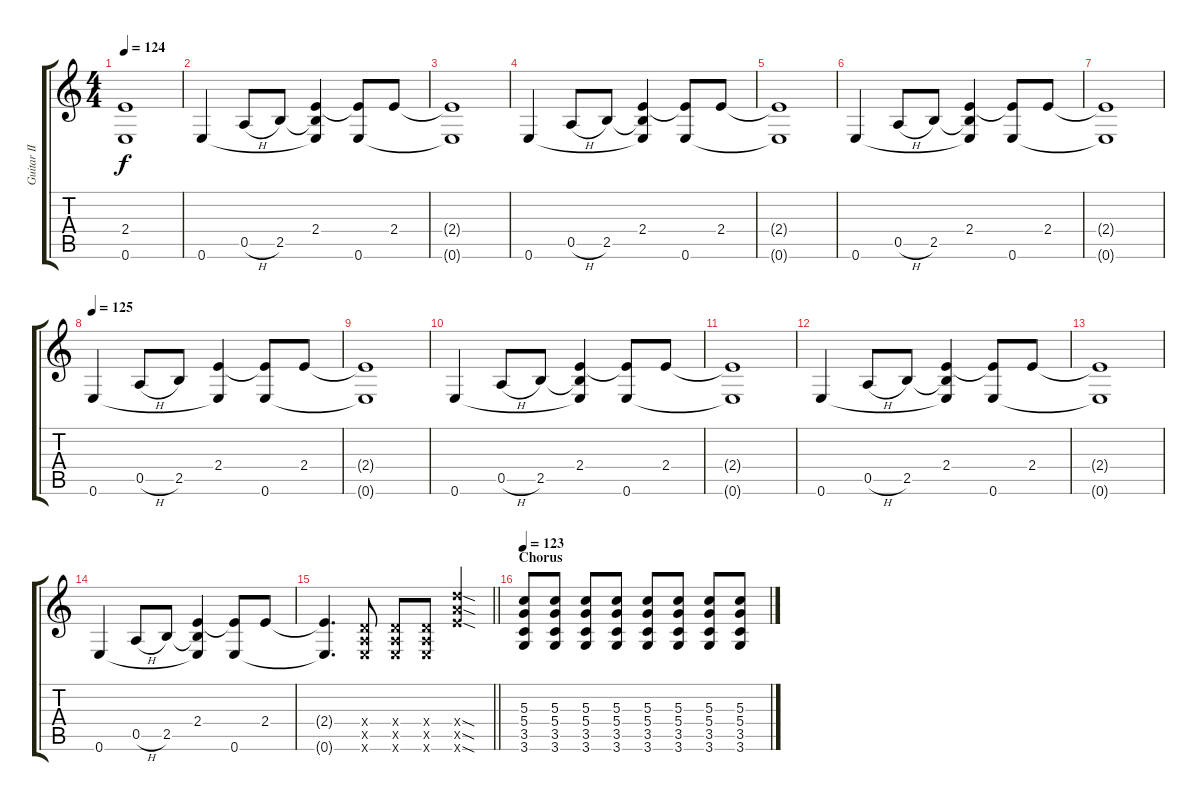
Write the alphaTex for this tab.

\track ("Guitar II" "Guitar II") {instrument overdrivenguitar}
\staff {score tabs}
\tuning (E4 B3 G3 D3 A2 E2) {hide}
\ts (4 4)
\tempo 124
\clef g2
\ks c
(2.4{t} 0.6{t}).1{dy f} |
0.6.4 0.5{h}.8 2.5.8 (2.4 2.5{t} 0.6{t}).4 (2.4{t} 0.6).8 2.4.8 |
(2.4{t} 0.6{t}).1 |
0.6.4 0.5{h}.8 2.5.8 (2.4 2.5{t} 0.6{t}).4 (2.4{t} 0.6).8 2.4.8 |
(2.4{t} 0.6{t}).1 |
0.6.4 0.5{h}.8 2.5.8 (2.4 2.5{t} 0.6{t}).4 (2.4{t} 0.6).8 2.4.8 |
(2.4{t} 0.6{t}).1 |
\tempo 125
0.6.4 0.5{h}.8 2.5.8 (2.4 0.6{t}).4 (2.4{t} 0.6).8 2.4.8 |
(2.4{t} 0.6{t}).1 |
0.6.4 0.5{h}.8 2.5.8 (2.4 2.5{t} 0.6{t}).4 (2.4{t} 0.6).8 2.4.8 |
(2.4{t} 0.6{t}).1 |
0.6.4 0.5{h}.8 2.5.8 (2.4 2.5{t} 0.6{t}).4 (2.4{t} 0.6).8 2.4.8 |
(2.4{t} 0.6{t}).1 |
0.6.4 0.5{h}.8 2.5.8 (2.4 2.5{t} 0.6{t}).4 (2.4{t} 0.6).8 2.4.8 |
\barLineRight lightlight
(2.4{t} 0.6{t}).4{d} (0.4{x} 0.5{x} 0.6{x}).8{volume 14 instrument overdrivenguitar} (0.4{x} 0.5{x} 0.6{x}).8 (0.4{x} 0.5{x} 0.6{x}).8 (12.4{sod x} 12.5{sod x} 12.6{sod x}).4 |
\section ("" "Chorus")
\tempo 123
(5.3 5.4 3.5 3.6).8 (5.3 5.4 3.5 3.6).8 (5.3 5.4 3.5 3.6).8 (5.3 5.4 3.5 3.6).8 (5.3 5.4 3.5 3.6).8 (5.3 5.4 3.5 3.6).8 (5.3 5.4 3.5 3.6).8 (5.3 5.4 3.5 3.6).8
